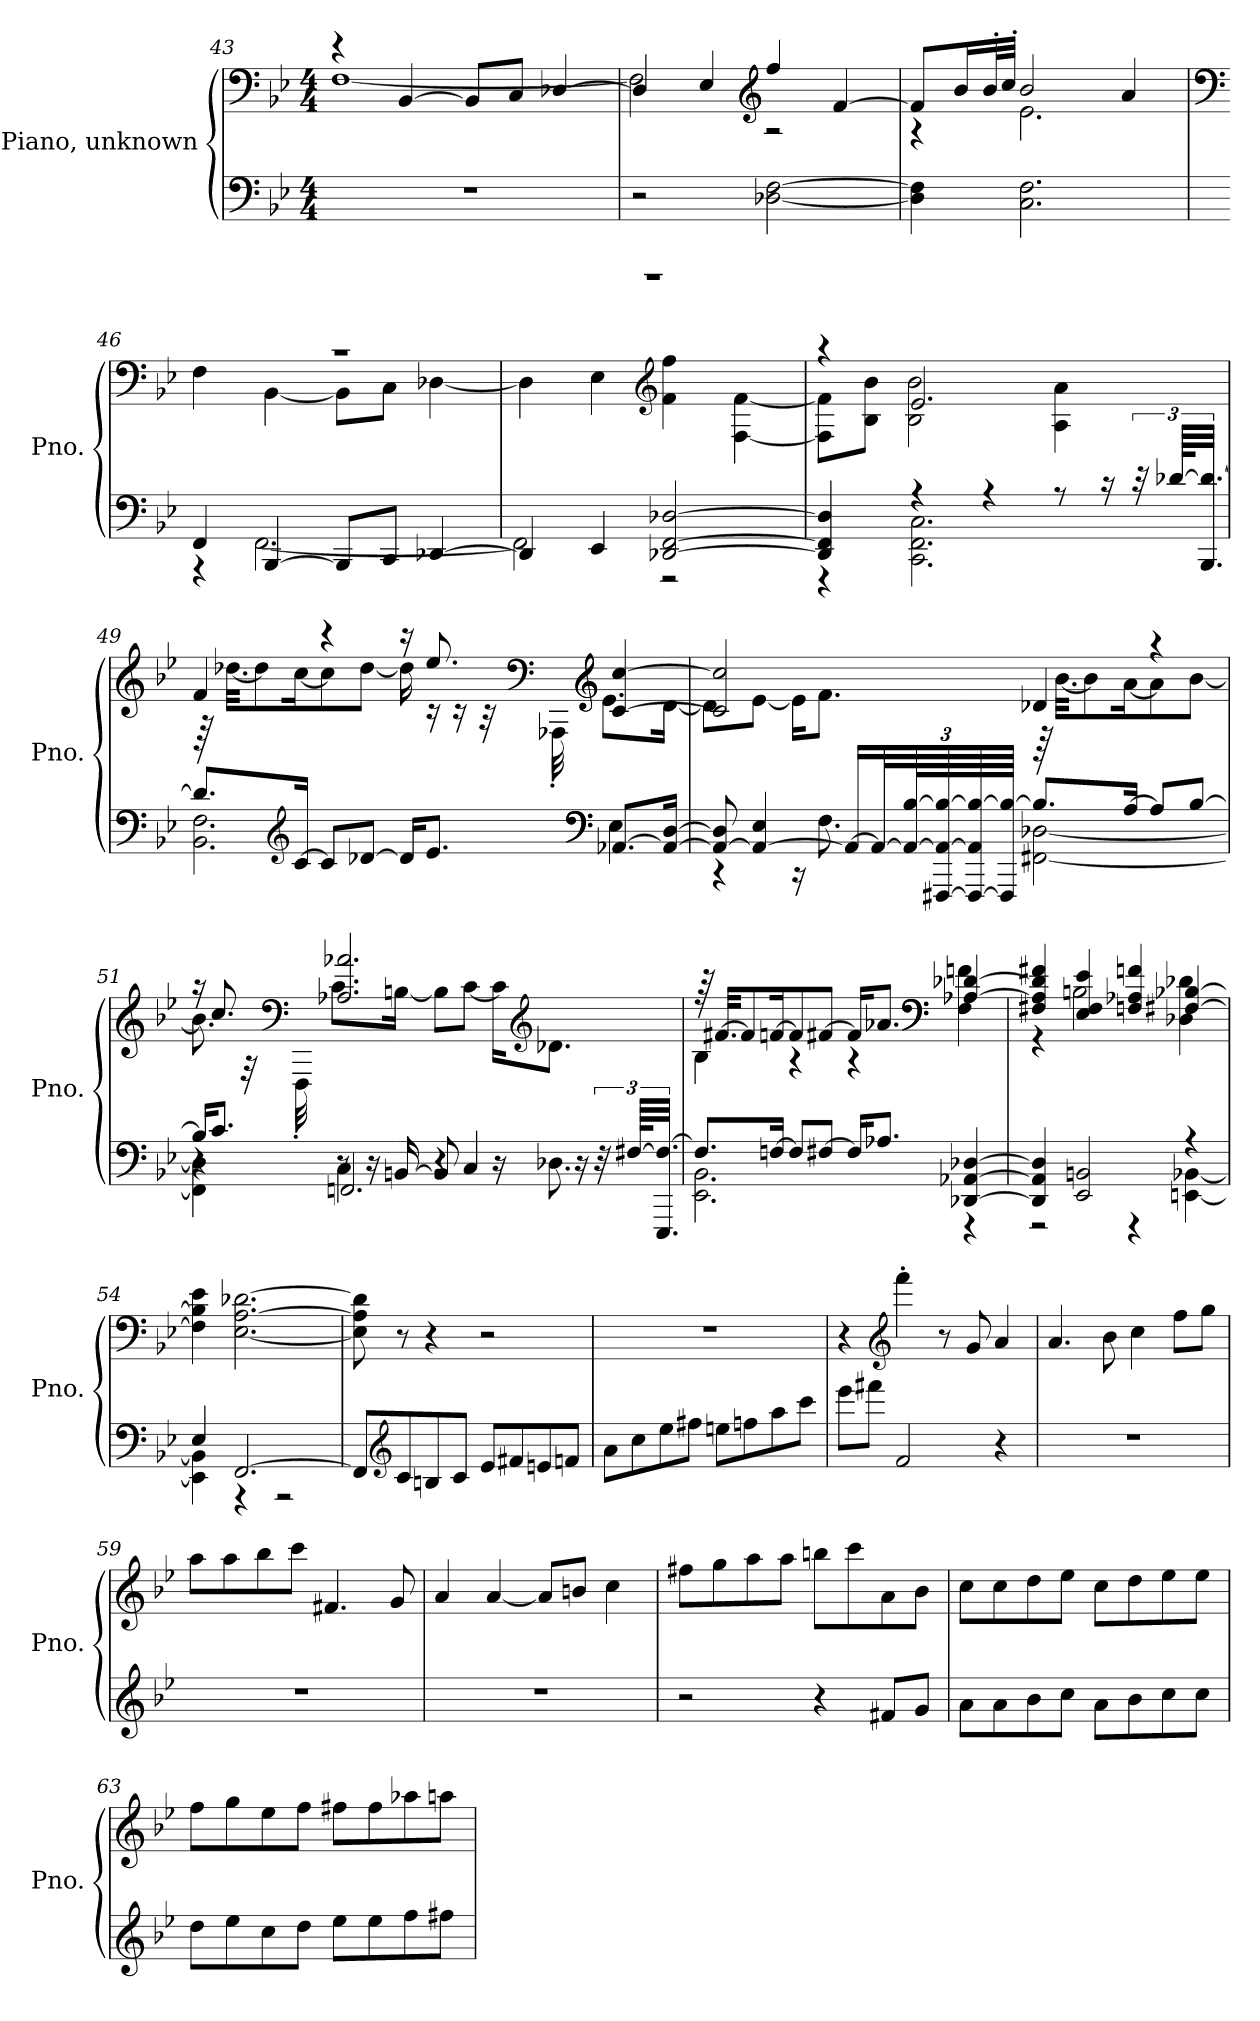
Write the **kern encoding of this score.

**kern	**kern
*part1	*part1
*staff2	*staff1
*I"Piano, unknown	*
*I'Pno.	*
*clefF4	*clefF4
*k[b-e-]	*k[b-e-]
*M4/4	*M4/4
=43	=43
*	*^
1r	4r	[1F
.	[4BB-/	.
.	8BB-/L]	.
.	8C/J	.
.	[4D-X/	.
=44	=44	=44
2r	4D-/]	2F\]
.	4E-/	.
*	*clefG2	*
[2D-X\ [2F\	4ff/	2r
.	[4f/	.
=45	=45	=45
4D-\] 4F\]	8f/L]	4r
.	16b-/L	.
.	32b-'/L	.
.	32cc'/JJJ	.
2.C\ 2.F\	2b-/	2.e-\
.	4a/	.
!!LO:LB:g=z	!!
=46	=46	=46
*	*clefF4	*
*^	*	*
4FF/	4r	1r	4F\
[4BBB-/	[2.FF\	.	[4BB-\
8BBB-/L]	.	.	8BB-\L]
8CC/J	.	.	8C\J
[4DD-X/	.	.	[4D-X\
=47	=47	=47	=47
4DD-/]	2FF\]	1r	4D-\]
4EE-/	.	.	4E-\
*	*	*clefG2	*
[2DD-X/ [2FF/ [2D-X/	2r	.	4f\ 4ff\
.	.	.	[4F\ [4f\
=48	=48	=48	=48
4DD-/] 4FF/] 4D-/]	4r	4r	8F\] 8f\]L
.	.	.	8B-\ 8b-\J
4r	2.CC\ 2.FF\ 2.C\	2.e-/	2B-\ 2b-\
4r	.	.	.
8r	.	.	4A\ 4a\
16r	.	.	.
48r	.	.	.
[96d-X/KLLL	.	.	.
48.BBB-/ 48.d-/_JJJ	.	.	.
!!LO:PB:g=z	!!
=49	=49	=49	=49
8.d-/L]	2.BB-\ 2.F\	4f/	64r
.	.	.	[32.dd-X\KKL
.	.	.	8dd-\]
*clefG2	*	*	*
[16c/Jk	.	.	[16cc\K
8c/L]	.	4r	8cc\]
[8d-X/J	.	.	[8dd-\J
16d-/KL]	.	16r	16dd-\]
8.e-/J	.	8.ee-/	16r
.	.	.	16r
.	.	.	32r
*	*	*clefF4	*
.	.	.	32AAA-X'\
*clefF4	*	*clefG2	*
[8.AA-X/L	4E-\	[4c/ [4cc/	8.e-\L
16AA-/_ [16D/Jk	.	.	[16d\Jk
!!LO:LB:g=z	!!
=50	=50	=50	=50
8AA-/_ 8D/]	4r	2c/] 2cc/]	8d\L]
4AA-/_ 4E-/	.	.	[8e-\J
.	16r	.	16e-\KL]
.	8.F\	.	8.f\J
16AA-/LL_	.	.	.
*Xbrackettup	*	*	*
48AA-/L_	.	.	.
96AA-/_ [96B-/L	.	.	.
[96FFF#X/ 96AA-/_ 96B-/_	.	.	.
96FFF#/_ 96AA-/] 96B-/_	.	.	.
96FFF#/] 96B-/_JJJJ	.	.	.
8.B-/L]	[2FF#X\ [2D-X\	4d-X/	64r
.	.	.	[32.b-\KKL
.	.	.	8b-\]
[16A/Jk	.	.	[16a\K
8A/L]	.	4r	8a\]
[8B-/J	.	.	[8b-\J
!!LO:LB:g=z	!!
=51	=51	=51	=51
*	*^	*	*
16B-/KL]	4FF#\] 4D-\]	4r	16r	8.b-\]
8.c/J	.	.	8.cc/	.
.	.	.	.	32r
*	*	*	*clefF4	*
.	.	.	.	32FFF'\
8r	4C\	2.FFn/	2.A-X/ 2.a-X/	8.c\L
16r	.	.	.	.
[16BBn/	.	.	.	[16Bn\Jk
8BB/]	4r	.	.	8B\L]
4C/	.	.	.	[8c\J
.	16r	.	.	16c\KL]
*	*	*	*clefG2	*
.	8.D-X\	.	.	8.d-X\J
16r	.	.	.	.
*brackettup	*	*	*	*
48r	.	.	.	.
[96F#X/KLLL	.	.	.	.
48.EEE-/ 48.F#/_JJJ	.	.	.	.
*	*v	*v	*	*
=52	=52	=52	=52
8.F#/L]	2.EE-\ 2.BB-\	64r	4B-\
.	.	[32.f#X/KKL	.
.	.	8f#/]	.
[16Fn/Jk	.	[16fn/K	.
8F/L]	.	8f/]	4r
[8F#X/J	.	[8f#X/J	.
16F#/KL]	.	16f#/KL]	4r
8.A-X/J	.	8.a-X/J	.
*	*	*clefF4	*
[4DD-X/ [4AA-X/ [4D-X/	4r	[4A-X/ [4d-X/	4F\ 4fn\
!!LO:LB:g=z	!!
=53	=53	=53	=53
4DD-/] 4AA-/] 4D-/]	2r	4F#X/ 4A-/] 4d-/] 4f#X/	4r
2EE-/ 2BBn/	.	4E-/ 4F#/ 4e-/	2Bn\
.	4r	4Fn/ 4A-X/ 4fn/	.
4r	[4EEn\ [4BB-X\	[4F#X/ [4B-X/	4D-X\ 4d-X\
*	*	*v	*v
=54	=54	=54
4E-/	4EE\] 4BB-\]	4F#\] 4B-\] 4e-\
[2.FF/	4r	[2.E-\ [2.A\ [2.d-X\
.	2r	.
*v	*v	*
=55	=55
8FF/L]	8E-\] 8A\] 8d-\]
*clefG2	*
8c/	8r
8Bn/	4r
8c/J	.
8e-/L	2r
8f#X/	.
8en/	.
8fn/J	.
=56	=56
8a\L	1r
8cc\	.
8ee-\	.
8ff#X\J	.
8een\L	.
8ffn\	.
8aa\	.
8ccc\J	.
!!LO:LB:g=z
=57	=57
8eee-\L	4r
8fff#X\J	.
*	*clefG2
2f/	4fff'\
.	8r
.	8g/
4r	4a/
=58	=58
1r	4.a/
.	8b-\
.	4cc\
.	8ff\L
.	8gg\J
=59	=59
1r	8aa\L
.	8aa\
.	8bb-\
.	8ccc\J
.	4.f#X/
.	8g/
=60	=60
1r	4a/
.	[4a/
.	8a/L]
.	8bn/J
.	4cc\
=61	=61
2r	8ff#X\L
.	8gg\
.	8aa\
.	8aa\J
4r	8bbn\L
.	8ccc\
8f#X/L	8a\
8g/J	8b-\J
!!LO:LB:g=z
=62	=62
8a\L	8cc\L
8a\	8cc\
8b-\	8dd\
8cc\J	8ee-\J
8a\L	8cc\L
8b-\	8dd\
8cc\	8ee-\
8cc\J	8ee-\J
=63	=63
8dd\L	8ff\L
8ee-\	8gg\
8cc\	8ee-\
8dd\J	8ff\J
8ee-\L	8ff#X\L
8ee-\	8ff#\
8ff\	8aa-X\
8ff#X\J	8aan\J
=	=
*-	*-
